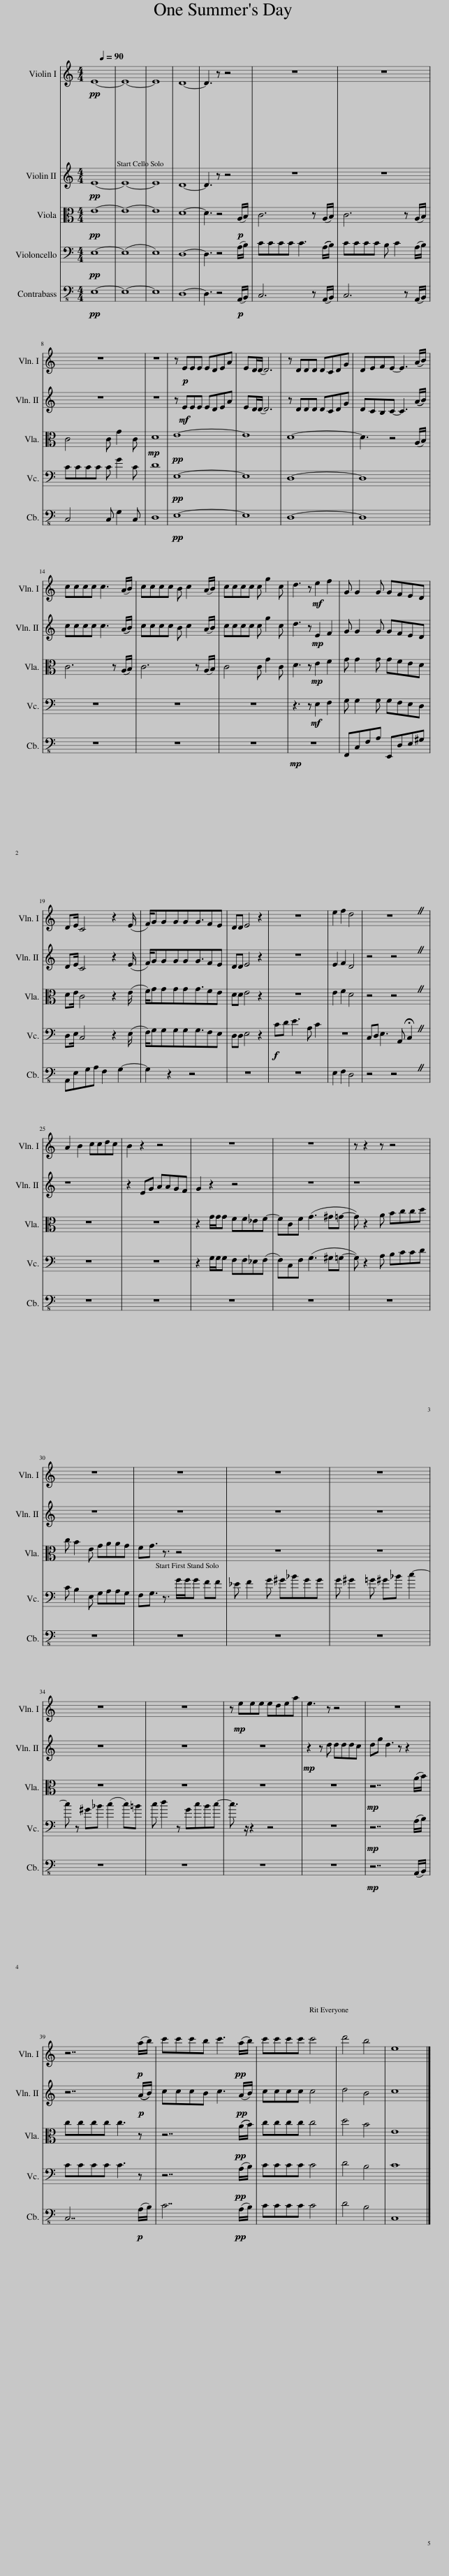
X:1
%%score 1 2 3 4 5
L:1/8
M:4/4
I:linebreak $
K:C
V:1 treble
V:2 treble
V:3 alto
V:4 bass
V:5 bass transpose=-12
V:1
!pp! E8-[Q:1/4=90] | E8- | E8 | D8- | D3 z z4 | %5
 z8 | z8 |$ z8 | z8 | z!p! EEE EDEA | %10
 ED/(D/ D6) | z DDD DCDG | DEFE- E3 (A/B/) |$ cccc c3 (A/B/) | cccc B c2 (A/B/) | %15
 cccc c g2 c | d3 z!mf! e2 f2 | G G2 G GFED |$ DE/ C4 z2 (E/ | F/)GGGGG3/2FE | %20
 DD E4 z2 | z8 | e2 f2 d4 | z8 |$ A2 B2 ccdc | %25
 B2 z2 z4 | z8 | z8 | z z2 z z4 |$ z8 | %30
 z8 | z8 | z8 |$ z8 | z8 | %35
 z!mp! eee edea | e3 z z4 | z8 |$ z7!p! (a/b/) | c'c'c'b c'3!pp! (a/b/) | %40
 c'c'c'c' c'4 | d'4 b4 | e8 |] %43
V:2
!pp! E8- | E8- | E8 | D8- | D3 z z4 | %5
 z8 | z8 |$ z8 | z8 | z!mf! EEE EDEA | %10
 ED/(D/ D6) | z DDD DCDG | DCB,C- C3 ((A/B/)) |$ cccc c3 ((A/B/)) | cccc B c2 (A/B/) | %15
 cccc c g2 c | d3 z!mp! E2 F2 | G G2 G GFED |$ DE/ C4 z2 (E/ | F/)GGGGG3/2FE | %20
 DD E4 z2 | z8 | E2 F2 D4 | z4 z4 |$ z8 | %25
 z2 EG AAGF | G2 z2 z4 | z8 | z8 |$ z8 | %30
 z8 | z8 | z8 |$ z8 | z8 | %35
 z8 |!mp! z2 z d dddc | dg d3 z z2 |$ z7!p! ((A/B/)) | cccB c3!pp! (A/B/) | %40
 cccc c4 | d4 B4 | c8 |] %43
V:3
!pp! E8- | E8- | E8 | D8- | D3 z4!p! (A,/B,/) | %5
 C6 z (A,/B,/) | C6 z (A,/B,/) |$ C4 C G2 C |!mp! D8 |!pp! E8- | %10
 E8 | D8- | D3 z4 (A,/B,/) |$ C6 z ((A,/B,/)) | C6 z (A,/B,/) | %15
 C4 C G2 C | D3 z!mp! E2 F2 | G G2 G GFED |$ DE/ C4 z2 (E/ | F/)GGGGG3/2FE | %20
 DD E4 z2 | z8 | E2 F2 D4 | z4 z4 |$ z8 | %25
 z8 | z2 G/G/G FF_EF- | FCF (G3 ^G=G- | G) z2 A Bccd |$ c B2 E GAAG | %30
 FG3/2 z3/2 z4 | z8 | z8 |$ z8 | z8 | %35
 z8 | z8 |!mp! z7 (A/B/) |$ cccc c3 z | z7!pp! ((A/B/)) | %40
 cccc c4 | d4 B4 | E8 |] %43
V:4
!pp! E,8- | (E,8 | E,8) | D,8- | D,3 z4 (A,/B,/) | %5
 CCCC C3 ((A,/B,/)) | CCCC B, C2 (A,/B,/) |$ CCCC C G2 C | D8 |!pp! E,8- | %10
 E,8 | D,8- | D,8 |$ z8 | z8 | %15
 z8 | z3 z!mf! E,2 F,2 | G, G,2 G, G,F,E,D, |$ D,E,/ C,4 z2 (E,/ | F,/)G,G,G,G,G,3/2F,E, | %20
 D,D, E,4 z2 |!f! CD E3 A, C2 | z8 | C,D, E,3 A,, !fermata!C,2 |$ z8 | %25
 z8 | z2 G,/G,/G, F,F,_E,(F, | F,)C,F, (G,3 ^G,=G,- | G,) z2 A, B,CCD |$ C B,2 E, G,A,A,G, | %30
 F,G,3/2 z3/2 G/G/G FF | _E F2 G ^G_BGG | G ^G2 =G ^G_B c2- |$ c z ^G_B (c2 c)=B | c d2 z GcBc- | %35
 c3/2 z/ z2 z4 | z8 |!mp! z7 (A,/B,/) |$ CCCC C3 z | z7!pp! (A,/B,/) | %40
 CCCC C4 | D4 B,4 | C8 |] %43
V:5
!pp! E,8- | E,8- | E,8 | D,8- | D,3 z4!p! (A,,/B,,/) | %5
 C,6 z (A,,/B,,/) | C,6 z (A,,/B,,/) |$ C,4 C, G,2 C, | D,8 |!pp! E,8- | %10
 E,8 | D,8- | D,8 |$ z8 | z8 | %15
 z8 |!mp! z8 | F,,C,F,A, E,,D,E,^G, |$ A,,E,G,A, F,2 G,2- | G,2 z2 z4 | %20
 z8 | z8 | E,2 F,2 D,4 | z4 z4 |$ z8 | %25
 z8 | z8 | z8 | z8 |$ z8 | %30
 z8 | z8 | z8 |$ z8 | z8 | %35
 z8 | z8 |!mp! z7 (A,,/B,,/) |$ C,7!p! (A,/B,/) | C7!pp! (A,/B,/) | %40
 CCCC C4 | D4 B,4 | C,8 |] %43
